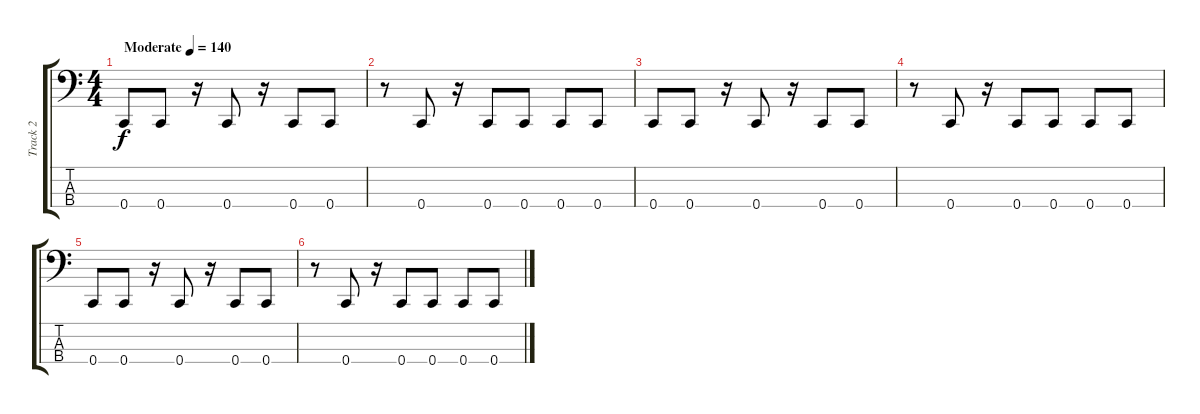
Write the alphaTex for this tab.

\track ("Track 2" "Track 2") {instrument electricbasspick}
\staff {score tabs}
\tuning (F2 C2 G1 C1) {hide}
\ts (4 4)
\tempo (140 "Moderate")
\clef f4
\ks c
0.4.8{dy f instrument electricbasspick} 0.4.8 r.16 0.4.8 r.16 0.4.8 0.4.8 |
r.8 0.4.8 r.16 0.4.8 0.4.8 0.4.8 0.4.8 |
0.4.8 0.4.8 r.16 0.4.8 r.16 0.4.8 0.4.8 |
r.8 0.4.8 r.16 0.4.8 0.4.8 0.4.8 0.4.8 |
0.4.8 0.4.8 r.16 0.4.8 r.16 0.4.8 0.4.8 |
r.8 0.4.8 r.16 0.4.8 0.4.8 0.4.8 0.4.8
